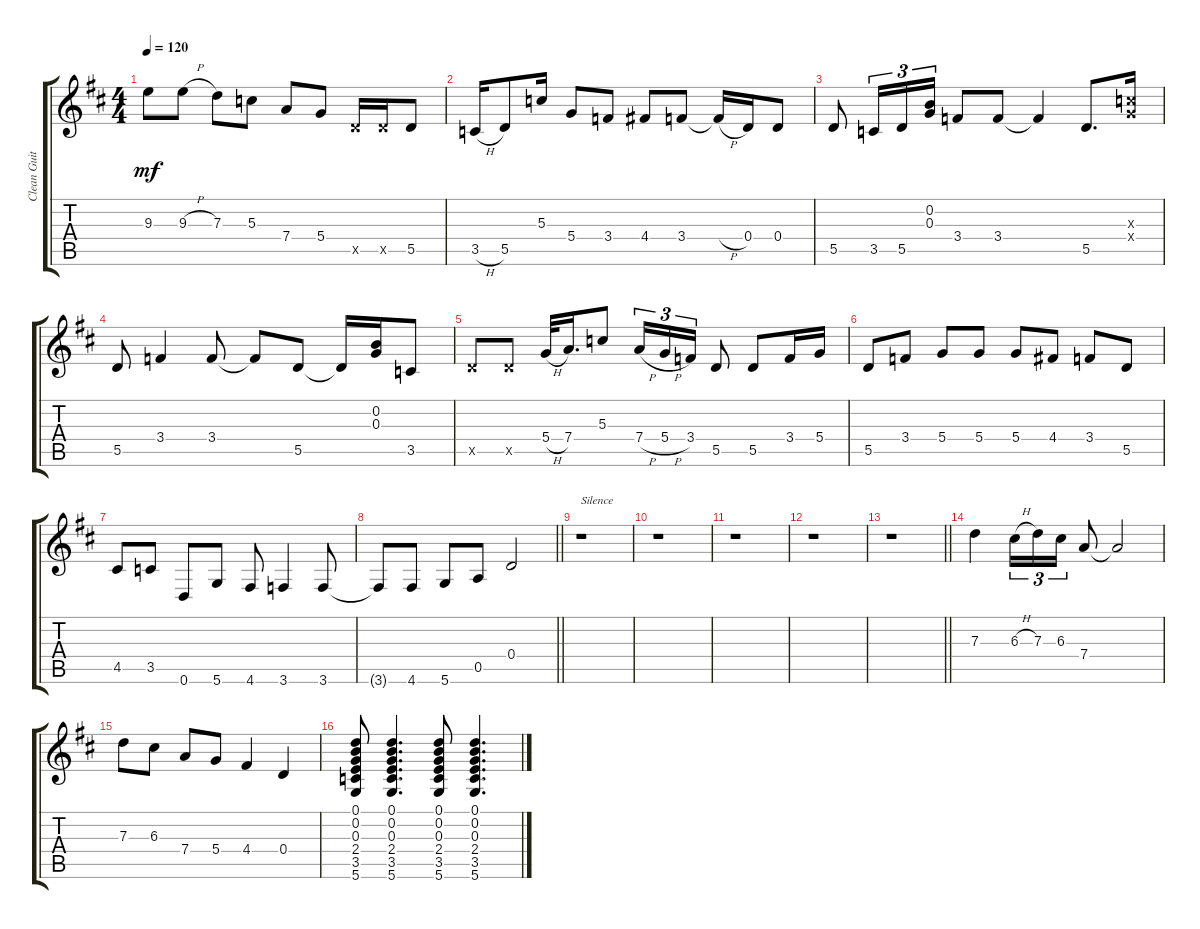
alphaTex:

\track ("Clean Guitar" "Clean Guit") {instrument electricguitarclean}
\staff {score tabs}
\tuning (D4 B3 G3 D3 A2 D2) {hide}
\ts (4 4)
\tempo 120
\clef g2
\ks d
9.3.8{dy mf} 9.3{h}.8 7.3.8 5.3.8 7.4.8 5.4.8 5.5{x}.16 5.5{x}.16 5.5.8 |
3.5{h}.16 5.5.8 5.3.16 5.4.8 3.4.8 4.4.8 3.4.8 3.4{h t}.16 0.4.16 0.4.8 |
5.5.8 3.5.16{tu (3 2)} 5.5.16{tu (3 2)} (0.2 0.3).16{tu (3 2)} 3.4.8 3.4.8 3.4{t}.4 5.5.8{d} (5.3{x} 5.4{x}).16 |
5.5.8 3.4.4 3.4.8 3.4{t}.8 5.5.8 5.5{t}.16 (0.2 0.3).16 3.5.8 |
5.5{x}.8 5.5{x}.8 5.4{h}.32 7.4.16{d} 5.3.8 7.4{h}.16{tu (3 2)} 5.4{h}.16{tu (3 2)} 3.4.16{tu (3 2)} 5.5.8 5.5.8 3.4.16 5.4.16 |
5.5.8 3.4.8 5.4.8 5.4.8 5.4.8 4.4.8 3.4.8 5.5.8 |
4.5.8 3.5.8 0.6.8 5.6.8 4.6.8 3.6.4 3.6.8 |
\barLineRight lightlight
3.6{t}.8 4.6.8 5.6.8 0.5.8 0.4.2 |
r.1{txt "Silence"} |
r.1 |
r.1 |
r.1 |
\barLineRight lightlight
r.1 |
7.3.4 6.3{h}.16{tu (3 2)} 7.3.16{tu (3 2)} 6.3.16{tu (3 2)} 7.4.8 7.4{t}.2 |
7.3.8 6.3.8 7.4.8 5.4.8 4.4.4 0.4.4 |
(0.1 0.2 0.3 2.4 3.5 5.6).8 (0.1 0.2 0.3 2.4 3.5 5.6).4{d} (0.1 0.2 0.3 2.4 3.5 5.6).8 (0.1 0.2 0.3 2.4 3.5 5.6).4{d}
